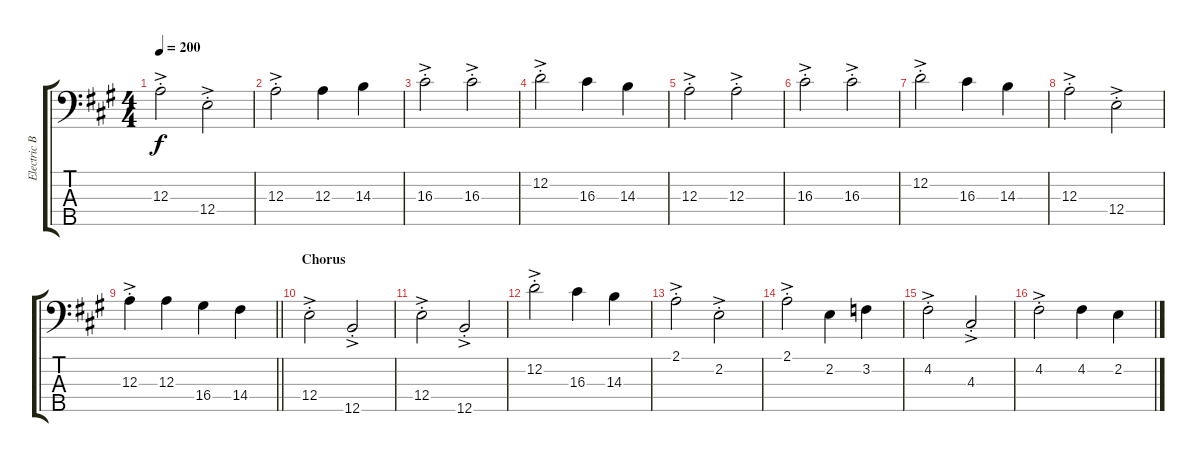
\track ("Electric Bass" "Electric B") {instrument electricbassfinger}
\staff {score tabs}
\tuning (G2 D2 A1 E1 B0) {hide}
\ts (4 4)
\tempo 200
\clef f4
\ks a
12.3{ac st}.2{dy f} 12.4{ac st}.2 |
12.3{ac st}.2 12.3.4 14.3.4 |
16.3{ac st}.2 16.3{ac st}.2 |
12.2{ac st}.2 16.3.4 14.3.4 |
12.3{ac st}.2 12.3{ac st}.2 |
16.3{ac st}.2 16.3{ac st}.2 |
12.2{ac st}.2 16.3.4 14.3.4 |
12.3{ac st}.2 12.4{ac st}.2 |
\barLineRight lightlight
12.3{ac st}.4 12.3.4 16.4.4 14.4.4 |
\section ("" "Chorus")
12.4{ac st}.2 12.5{ac st}.2 |
12.4{ac st}.2 12.5{ac st}.2 |
12.2{ac st}.2 16.3.4 14.3.4 |
2.1{ac st}.2 2.2{ac st}.2 |
2.1{ac st}.2 2.2.4 3.2.4 |
4.2{ac st}.2 4.3{ac st}.2 |
4.2{ac st}.2 4.2.4 2.2.4
